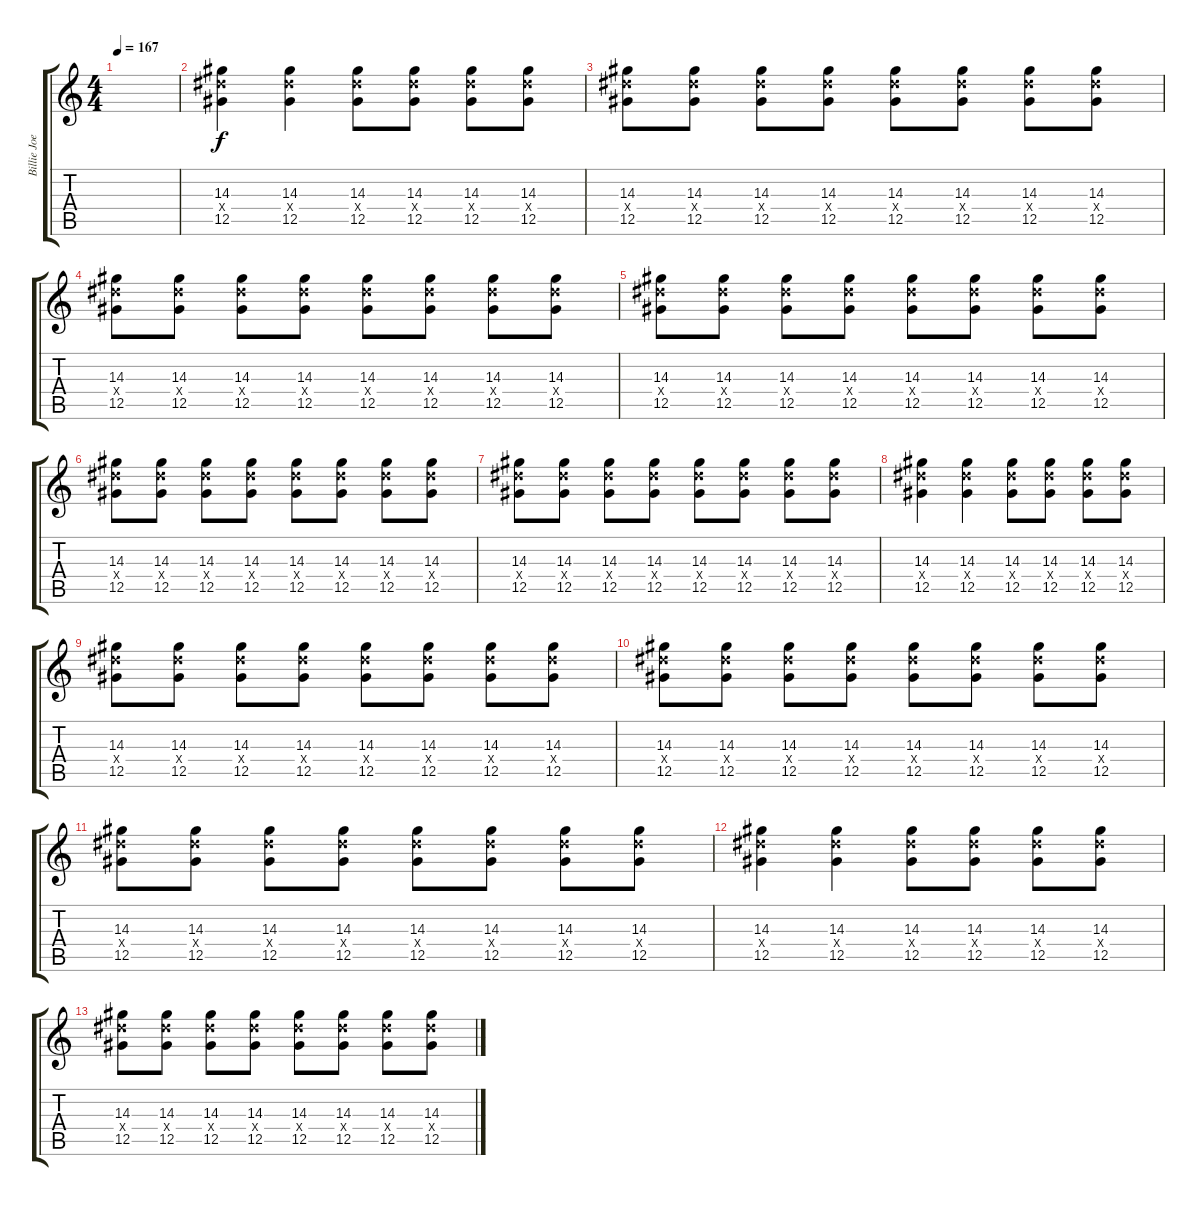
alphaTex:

\track ("Billie Joe Armstrong - Guitar" "Billie Joe") {instrument distortionguitar}
\staff {score tabs}
\tuning (Eb4 Bb3 Gb3 Db3 Ab2 Eb2) {hide}
\ts (4 4)
\tempo 167
\clef g2
\ks c
|
(14.3 14.4{x} 12.5).4 (14.3 14.4{x} 12.5).4 (14.3 14.4{x} 12.5).8 (14.3 14.4{x} 12.5).8 (14.3 14.4{x} 12.5).8 (14.3 14.4{x} 12.5).8 |
(14.3 14.4{x} 12.5).8 (14.3 14.4{x} 12.5).8 (14.3 14.4{x} 12.5).8 (14.3 14.4{x} 12.5).8 (14.3 14.4{x} 12.5).8 (14.3 14.4{x} 12.5).8 (14.3 14.4{x} 12.5).8 (14.3 14.4{x} 12.5).8 |
(14.3 14.4{x} 12.5).8 (14.3 14.4{x} 12.5).8 (14.3 14.4{x} 12.5).8 (14.3 14.4{x} 12.5).8 (14.3 14.4{x} 12.5).8 (14.3 14.4{x} 12.5).8 (14.3 14.4{x} 12.5).8 (14.3 14.4{x} 12.5).8 |
(14.3 14.4{x} 12.5).8 (14.3 14.4{x} 12.5).8 (14.3 14.4{x} 12.5).8 (14.3 14.4{x} 12.5).8 (14.3 14.4{x} 12.5).8 (14.3 14.4{x} 12.5).8 (14.3 14.4{x} 12.5).8 (14.3 14.4{x} 12.5).8 |
(14.3 14.4{x} 12.5).8 (14.3 14.4{x} 12.5).8 (14.3 14.4{x} 12.5).8 (14.3 14.4{x} 12.5).8 (14.3 14.4{x} 12.5).8 (14.3 14.4{x} 12.5).8 (14.3 14.4{x} 12.5).8 (14.3 14.4{x} 12.5).8 |
(14.3 14.4{x} 12.5).8 (14.3 14.4{x} 12.5).8 (14.3 14.4{x} 12.5).8 (14.3 14.4{x} 12.5).8 (14.3 14.4{x} 12.5).8 (14.3 14.4{x} 12.5).8 (14.3 14.4{x} 12.5).8 (14.3 14.4{x} 12.5).8 |
(14.3 14.4{x} 12.5).4 (14.3 14.4{x} 12.5).4 (14.3 14.4{x} 12.5).8 (14.3 14.4{x} 12.5).8 (14.3 14.4{x} 12.5).8 (14.3 14.4{x} 12.5).8 |
(14.3 14.4{x} 12.5).8 (14.3 14.4{x} 12.5).8 (14.3 14.4{x} 12.5).8 (14.3 14.4{x} 12.5).8 (14.3 14.4{x} 12.5).8 (14.3 14.4{x} 12.5).8 (14.3 14.4{x} 12.5).8 (14.3 14.4{x} 12.5).8 |
(14.3 14.4{x} 12.5).8 (14.3 14.4{x} 12.5).8 (14.3 14.4{x} 12.5).8 (14.3 14.4{x} 12.5).8 (14.3 14.4{x} 12.5).8 (14.3 14.4{x} 12.5).8 (14.3 14.4{x} 12.5).8 (14.3 14.4{x} 12.5).8 |
(14.3 14.4{x} 12.5).8 (14.3 14.4{x} 12.5).8 (14.3 14.4{x} 12.5).8 (14.3 14.4{x} 12.5).8 (14.3 14.4{x} 12.5).8 (14.3 14.4{x} 12.5).8 (14.3 14.4{x} 12.5).8 (14.3 14.4{x} 12.5).8 |
(14.3 14.4{x} 12.5).4 (14.3 14.4{x} 12.5).4 (14.3 14.4{x} 12.5).8 (14.3 14.4{x} 12.5).8 (14.3 14.4{x} 12.5).8 (14.3 14.4{x} 12.5).8 |
(14.3 14.4{x} 12.5).8 (14.3 14.4{x} 12.5).8 (14.3 14.4{x} 12.5).8 (14.3 14.4{x} 12.5).8 (14.3 14.4{x} 12.5).8 (14.3 14.4{x} 12.5).8 (14.3 14.4{x} 12.5).8 (14.3 14.4{x} 12.5).8
